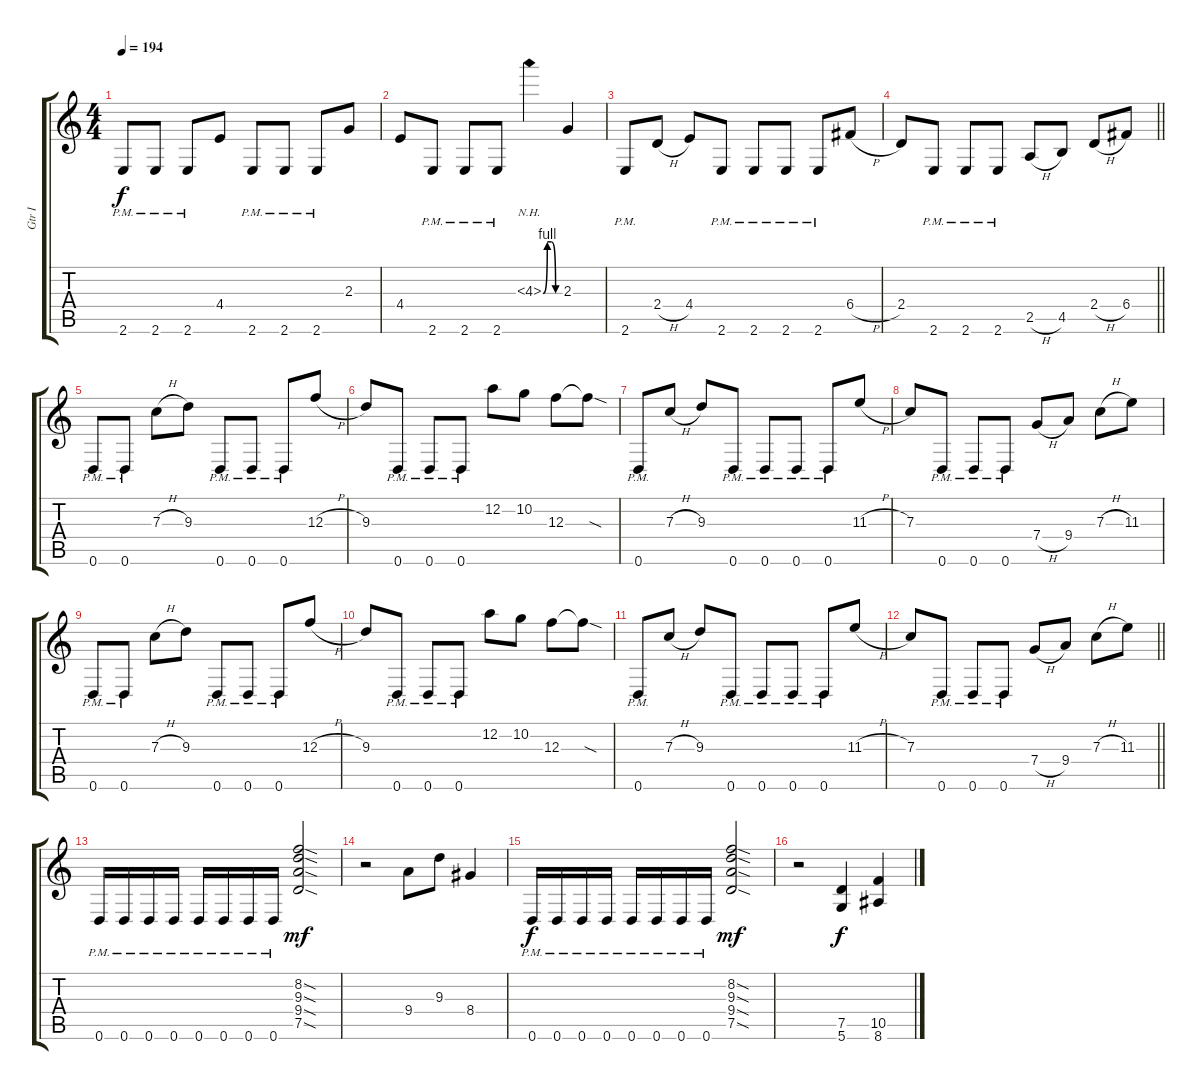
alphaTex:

\track ("Gtr I" "Gtr I") {instrument distortionguitar}
\staff {score tabs}
\tuning (D4 A3 F3 C3 G2 D2) {hide}
\ts (4 4)
\tempo 194
\clef g2
\ks c
2.6{pm}.8{dy f} 2.6{pm}.8 2.6{pm}.8 4.4.8 2.6{pm}.8 2.6{pm}.8 2.6{pm}.8 2.3.8 |
4.4.8 2.6{pm}.8 2.6{pm}.8 2.6{pm}.8 4.3{be (custom 0 0 15 4 30 4 45 0 60 0) nh}.4 2.3.4 |
2.6{pm}.8 2.4{h}.8 4.4.8 2.6{pm}.8 2.6{pm}.8 2.6{pm}.8 2.6{pm}.8 6.4{h}.8 |
\barLineRight lightlight
2.4.8 2.6{pm}.8 2.6{pm}.8 2.6{pm}.8 2.5{h}.8 4.5.8 2.4{h}.8 6.4.8 |
0.6{pm}.8{volume 14 balance 1} 0.6{pm}.8 7.3{h}.8 9.3.8 0.6{pm}.8 0.6{pm}.8 0.6{pm}.8 12.3{h}.8 |
9.3.8 0.6{pm}.8 0.6{pm}.8 0.6{pm}.8 12.2.8 10.2.8 12.3.8 12.3{sod t}.8 |
0.6{pm}.8 7.3{h}.8 9.3.8 0.6{pm}.8 0.6{pm}.8 0.6{pm}.8 0.6{pm}.8 11.3{h}.8 |
7.3.8 0.6{pm}.8 0.6{pm}.8 0.6{pm}.8 7.4{h}.8 9.4.8 7.3{h}.8 11.3.8 |
0.6{pm}.8 0.6{pm}.8 7.3{h}.8 9.3.8 0.6{pm}.8 0.6{pm}.8 0.6{pm}.8 12.3{h}.8 |
9.3.8 0.6{pm}.8 0.6{pm}.8 0.6{pm}.8 12.2.8 10.2.8 12.3.8 12.3{sod t}.8 |
0.6{pm}.8 7.3{h}.8 9.3.8 0.6{pm}.8 0.6{pm}.8 0.6{pm}.8 0.6{pm}.8 11.3{h}.8 |
\barLineRight lightlight
7.3.8 0.6{pm}.8 0.6{pm}.8 0.6{pm}.8 7.4{h}.8 9.4.8 7.3{h}.8 11.3.8 |
0.6{pm}.16{volume 13} 0.6{pm}.16 0.6{pm}.16 0.6{pm}.16 0.6{pm}.16 0.6{pm}.16 0.6{pm}.16 0.6{pm}.16 (8.2{sod} 9.3{sod} 9.4{sod} 7.5{sod}).2{dy mf} |
r.2 9.4.8 9.3.8 8.4.4 |
0.6{pm}.16{dy f} 0.6{pm}.16 0.6{pm}.16 0.6{pm}.16 0.6{pm}.16 0.6{pm}.16 0.6{pm}.16 0.6{pm}.16 (8.2{sod} 9.3{sod} 9.4{sod} 7.5{sod}).2{dy mf} |
r.2 (7.5 5.6).4{dy f} (10.5 8.6).4
